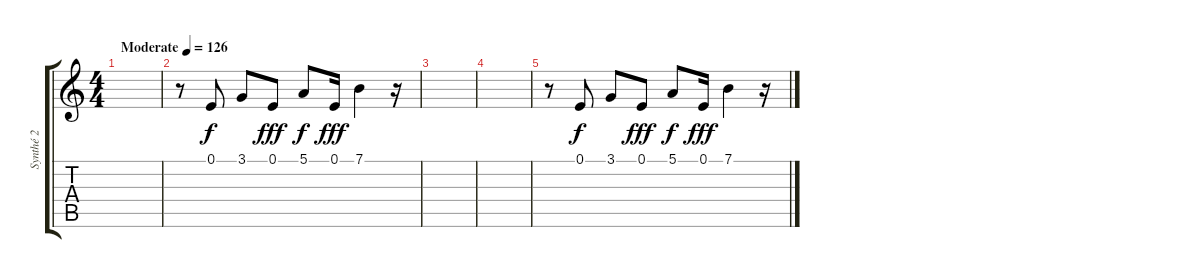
\track ("Synthé 2" "Synthé 2") {instrument electricpiano1}
\staff {score tabs}
\tuning (E4 B3 G3 D3 A2 E2) {hide}
\ts (4 4)
\tempo (126 "Moderate")
\clef g2
\ks c
|
r.8 0.1.8 3.1.8 0.1.8{dy fff} 5.1.8{dy f} 0.1.16{dy fff} 7.1.4 r.16 |
|
|
r.8 0.1.8{dy f} 3.1.8 0.1.8{dy fff} 5.1.8{dy f} 0.1.16{dy fff} 7.1.4 r.16
